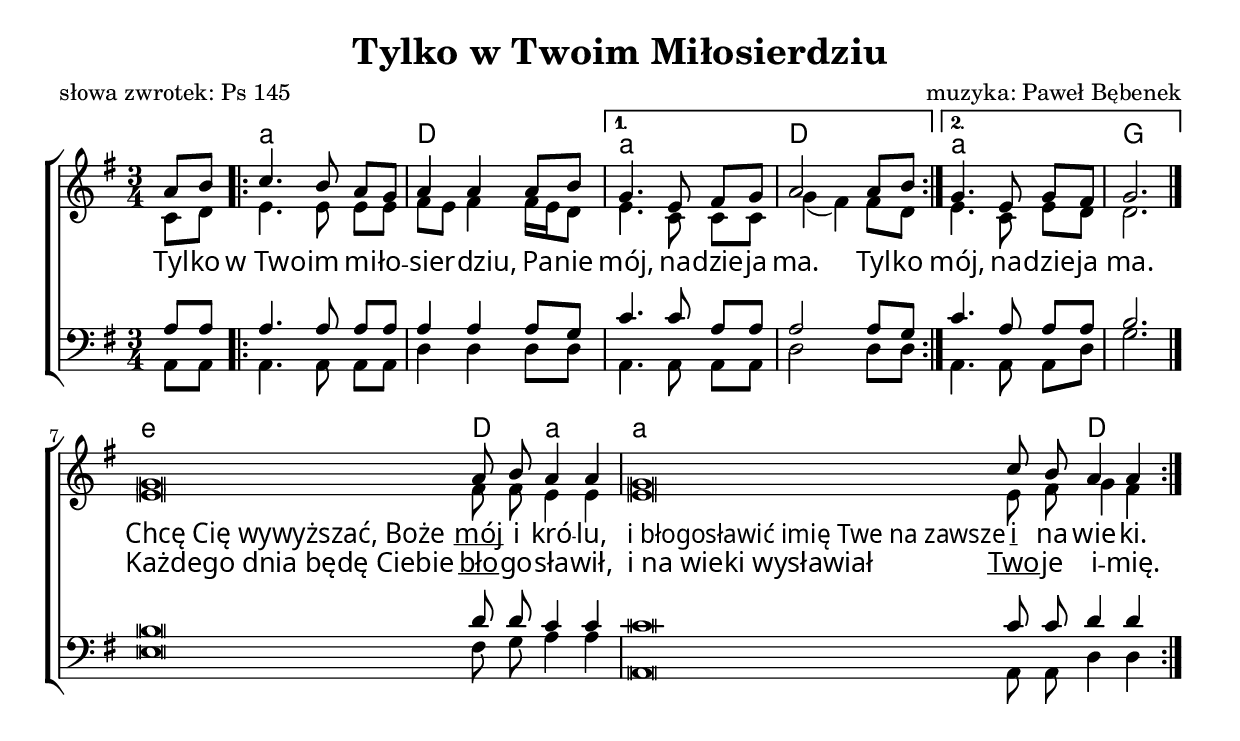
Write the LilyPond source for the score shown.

\version "2.17.3"
#(set-global-staff-size 20)

\header	{
  title = "Tylko w Twoim Miłosierdziu"
  poet = "słowa zwrotek: Ps 145"
  composer = "muzyka: Paweł Bębenek"
}

\paper {
}
%--------------------------------MELODY--------------------------------
sopranomelody = \relative f' {
  \key g \major
  \time 3/4
  \partial 4
  a8 b
  \repeat volta 2 {
    c4. b8 a g
    a4 a a8 b
  }
  \alternative {
    {
      g4. e8 fis g
      a2 a8 b
    }
    {
      g4. e8 g fis
      g2.
    }
  }
  \bar "|."
  \break
  \repeat volta 2 {
    \cadenzaOn
    g\breve a8 b a4 a
    \bar "|"
    g\breve c8 b a4 a
    \cadenzaOff
  }
}
altomelody = \relative f' {
  \key g \major
  \time 3/4
  \partial 4
  c8 d
  \repeat volta 2 {
    e4. e8 e e
    fis8 e fis4 fis16 e d8
  }
  \alternative {
    {
      e4. c8 c c
      g'4( fis) fis8 d
    }
    {
      e4. c8 e d
      d2.
    }
  }
  \bar "|."
  \break
  \repeat volta 2 {
    \cadenzaOn
    e\breve fis8 fis e4 e
    \bar "|"
    e\breve e8 fis g4 fis
    \cadenzaOff
  }
}
tenormelody = \relative f {
  \key g \major
  \time 3/4
  \partial 4
  a8 a
  \repeat volta 2 {
    a4. a8 a a
    a4 a a8 g
  }
  \alternative {
    {
      c4. c8 a a
      a2 a8 g
    }
    {
      c4. a8 a a
      b2.
    }
  }
  \bar "|."
  \break
  \repeat volta 2 {
    \cadenzaOn
    b\breve d8 d c4 c
    \bar "|"
    c\breve c8 c d4 d
    \cadenzaOff
  }
}
bassmelody = \relative f {
  \key g \major
  \time 3/4
  \partial 4
  a,8 a
  \repeat volta 2 {
    a4. a8 a a
    d4 d d8 d
  }
  \alternative {
    {
      a4. a8 a a
      d2 d8 d
    }
    {
      a4. a8 a d
      g2.
    }
  }
  \bar "|."
  \break
  \repeat volta 2 {
    \cadenzaOn
    e\breve fis8 g a4 a
    \bar "|"
    a,\breve a8 a d4 d
    \cadenzaOff
  }
}
akordy = \chordmode {
  \set chordNameLowercaseMinor = ##t
  s4
  a2.:m d
  \once \override ChordName #'Y-offset = #-1
  a:m d
  \once \override ChordName #'Y-offset = #-1
  a:m g
  \cadenzaOn
  e\breve:m d4 a2:m
  a\breve:m s4 d2
  \cadenzaOff
}
%--------------------------------LYRICS--------------------------------
text = \lyricmode {
  Tyl -- ko w_Two -- im mi -- ło -- \tweak #'X-offset #-0.8 sier -- \tweak #'X-offset #-1 dziu,
  \tweak #'X-offset #-0.3 Pa -- nie mój, na -- dzie -- ja ma. Tyl -- ko
  mój, na -- dzie -- ja ma.
  \tweak #'X-offset #-1.5 \markup \scale #'(0.97 . 1) "Chcę Cię wywyższać, Boże"
  \markup \bold \underline mój i kró -- lu,
  \tweak #'X-offset #-0.5 \markup \scale #'(0.9 . 1) "i błogosławić imię Twe na zawsze"
  \markup \bold \underline i na wie -- ki.
}
secondverse = \lyricmode {
  \repeat unfold 22 \skip4
  \tweak #'X-offset #-1.5 "Każdego dnia będę Ciebie"
  \markup \bold \underline bło -- go -- sła -- wił,
  \tweak #'X-offset #-0.5 "i na wieki wysławiał"
  \markup \bold \underline Two -- je i -- mię.
}
%--------------------------------ALL-FILE VARIABLE--------------------------------

\score {
  \new ChoirStaff <<
    \new ChordNames { \germanChords \akordy }
    \new Staff = women <<
      \clef treble
      \new Voice = soprano {
        \voiceOne
        \sopranomelody
      }
      \new Voice = alto {
        \voiceTwo
        \altomelody
      }
    >>
    \new Lyrics = sopranolyrics \with {
    }
    \lyricsto soprano \text
    \new Lyrics = sopranolyrics \with {
    }
    \lyricsto soprano \secondverse

    \new Staff = men <<
      \clef bass
      \new Voice = tenor {
        \voiceOne
        \tenormelody
      }
      \new Voice = bass {
        \voiceTwo
        \bassmelody
      }
    >>
  >>
  \layout {
    \override NoteHead #'style = #'altdefault
    indent = 0
    \override LyricText #'font-name = #"Minion Pro Medium"
    \override LyricText #'font-size = #1.5
    \set Timing.beamHalfMeasure = ##f
  }
}
